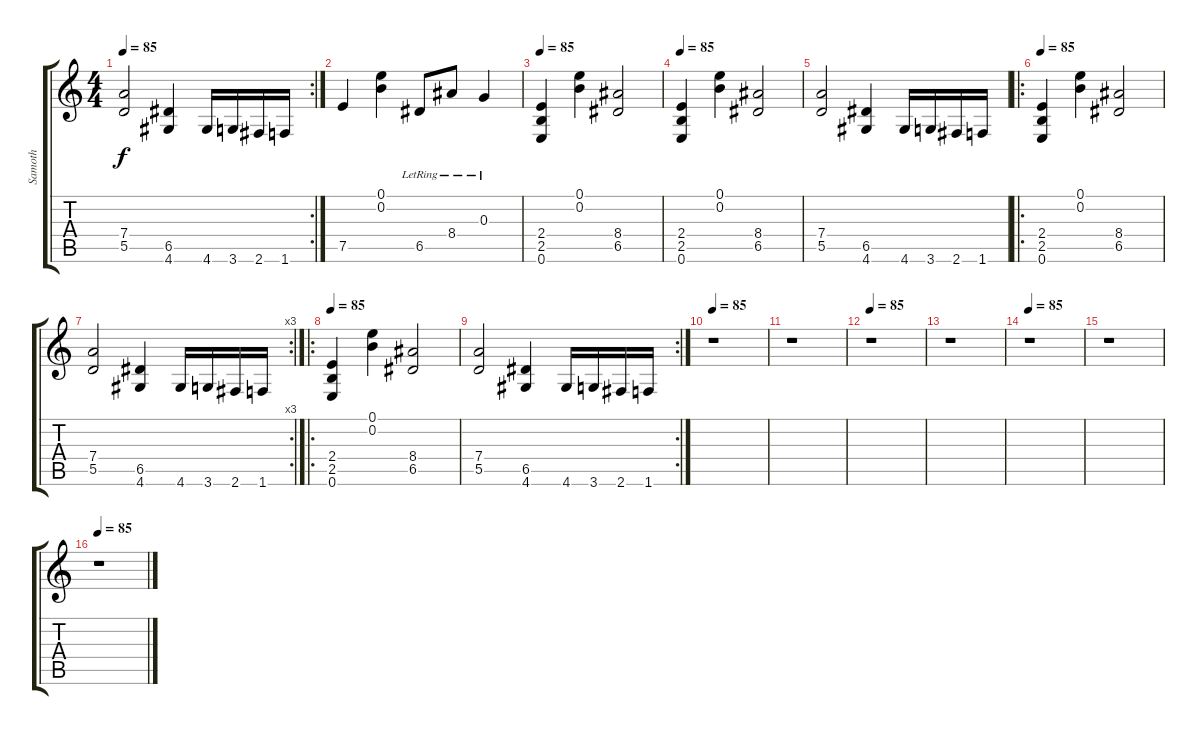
\track ("Samoth" "Samoth") {instrument distortionguitar}
\staff {score tabs}
\tuning (E4 B3 G3 D3 A2 E2) {hide}
\rc 2
\ts (4 4)
\tempo 85
\clef g2
\ks c
(7.4 5.5).2{dy f} (6.5 4.6).4 4.6.16 3.6.16 2.6.16 1.6.16 |
7.5.4 (0.1 0.2).4 6.5{lr}.8 8.4{lr}.8 0.3{lr}.4 |
\tempo 85
(2.4 2.5 0.6).4 (0.1 0.2).4 (8.4 6.5).2 |
\tempo 85
(2.4 2.5 0.6).4 (0.1 0.2).4 (8.4 6.5).2 |
(7.4 5.5).2 (6.5 4.6).4 4.6.16 3.6.16 2.6.16 1.6.16 |
\ro
\tempo 85
(2.4 2.5 0.6).4 (0.1 0.2).4 (8.4 6.5).2 |
\rc 3
(7.4 5.5).2 (6.5 4.6).4 4.6.16 3.6.16 2.6.16 1.6.16 |
\ro
\tempo 85
(2.4 2.5 0.6).4 (0.1 0.2).4 (8.4 6.5).2 |
\rc 2
(7.4 5.5).2 (6.5 4.6).4 4.6.16 3.6.16 2.6.16 1.6.16 |
\tempo 85
r.1 |
r.1 |
\tempo 85
r.1 |
r.1 |
\tempo 85
r.1 |
r.1 |
\tempo 85
r.1
